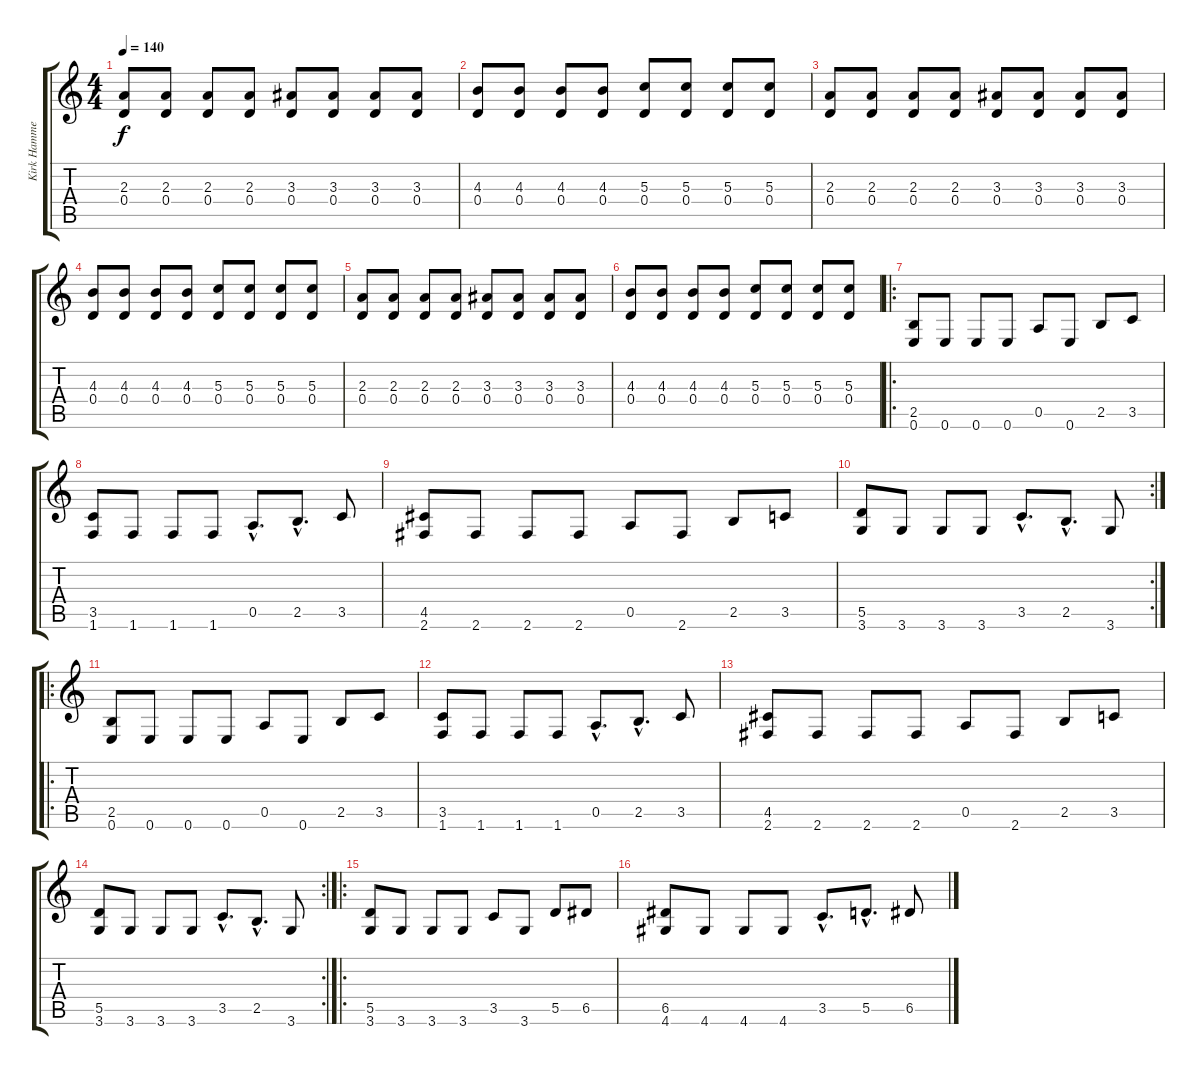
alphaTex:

\track ("Kirk Hammet" "Kirk Hamme") {instrument distortionguitar}
\staff {score tabs}
\tuning (E4 B3 G3 D3 A2 E2) {hide}
\ts (4 4)
\tempo 140
\clef g2
\ks c
(2.3 0.4).8{dy f} (2.3 0.4).8 (2.3 0.4).8 (2.3 0.4).8 (3.3 0.4).8 (3.3 0.4).8 (3.3 0.4).8 (3.3 0.4).8 |
(4.3 0.4).8 (4.3 0.4).8 (4.3 0.4).8 (4.3 0.4).8 (5.3 0.4).8 (5.3 0.4).8 (5.3 0.4).8 (5.3 0.4).8 |
(2.3 0.4).8 (2.3 0.4).8 (2.3 0.4).8 (2.3 0.4).8 (3.3 0.4).8 (3.3 0.4).8 (3.3 0.4).8 (3.3 0.4).8 |
(4.3 0.4).8 (4.3 0.4).8 (4.3 0.4).8 (4.3 0.4).8 (5.3 0.4).8 (5.3 0.4).8 (5.3 0.4).8 (5.3 0.4).8 |
(2.3 0.4).8 (2.3 0.4).8 (2.3 0.4).8 (2.3 0.4).8 (3.3 0.4).8 (3.3 0.4).8 (3.3 0.4).8 (3.3 0.4).8 |
(4.3 0.4).8 (4.3 0.4).8 (4.3 0.4).8 (4.3 0.4).8 (5.3 0.4).8 (5.3 0.4).8 (5.3 0.4).8 (5.3 0.4).8 |
\ro
(2.5 0.6).8 0.6.8 0.6.8 0.6.8 0.5.8 0.6.8 2.5.8 3.5.8 |
(3.5 1.6).8 1.6.8 1.6.8 1.6.8 0.5{hac}.8{d} 2.5{hac}.8{d} 3.5.8 |
(4.5 2.6).8 2.6.8 2.6.8 2.6.8 0.5.8 2.6.8 2.5.8 3.5.8 |
\rc 2
(5.5 3.6).8 3.6.8 3.6.8 3.6.8 3.5{hac}.8{d} 2.5{hac}.8{d} 3.6.8 |
\ro
(2.5 0.6).8 0.6.8 0.6.8 0.6.8 0.5.8 0.6.8 2.5.8 3.5.8 |
(3.5 1.6).8 1.6.8 1.6.8 1.6.8 0.5{hac}.8{d} 2.5{hac}.8{d} 3.5.8 |
(4.5 2.6).8 2.6.8 2.6.8 2.6.8 0.5.8 2.6.8 2.5.8 3.5.8 |
\rc 2
(5.5 3.6).8 3.6.8 3.6.8 3.6.8 3.5{hac}.8{d} 2.5{hac}.8{d} 3.6.8 |
\ro
(5.5 3.6).8 3.6.8 3.6.8 3.6.8 3.5.8 3.6.8 5.5.8 6.5.8 |
(6.5 4.6).8 4.6.8 4.6.8 4.6.8 3.5{hac}.8{d} 5.5{hac}.8{d} 6.5.8
